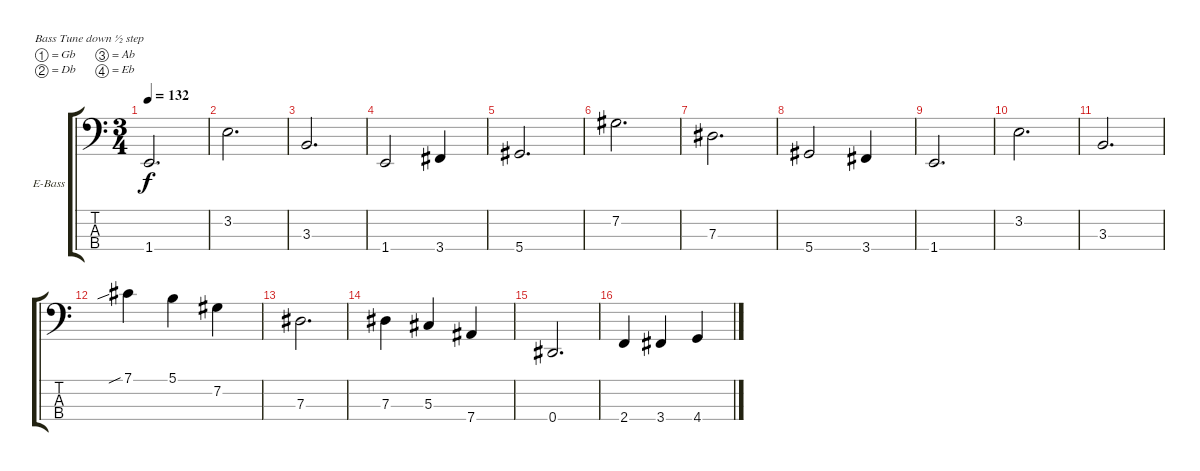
\bracketExtendMode groupsimilarinstruments
\firstSystemTrackNameOrientation horizontal
\otherSystemsTrackNameOrientation horizontal
\track ("Bass" "E-Bass") {instrument electricbassfinger}
\staff {score tabs}
\tuning (Gb2 Db2 Ab1 Eb1)
\ts (3 4)
\tempo 132
\clef f4
\scale
1.03909
\ks aminor
1.4.2{d dy f} |
\scale
0.960908 3.2.2{d} |
\scale
1.03909 3.3.2{d} |
\scale
0.960908 1.4.2 3.4.4 |
\scale
1.06936 5.4.2{d} |
\scale
0.930643 7.2.2{d} |
\scale
1.03909 7.3.2{d} |
\scale
0.960908 5.4.2 3.4.4 |
\scale
1.03909 1.4.2{d} |
\scale
0.960908 3.2.2{d} |
\scale
1.03909 3.3.2{d} |
\scale
0.960908 7.1{sib}.4 5.1.4 7.2.4 |
\scale
1.03909 7.3.2{d} |
\scale
0.960908 7.3.4 5.3.4 7.4.4 |
\scale
1.03909 0.4.2{d} |
\scale
0.960908 2.4.4 3.4.4 4.4.4
